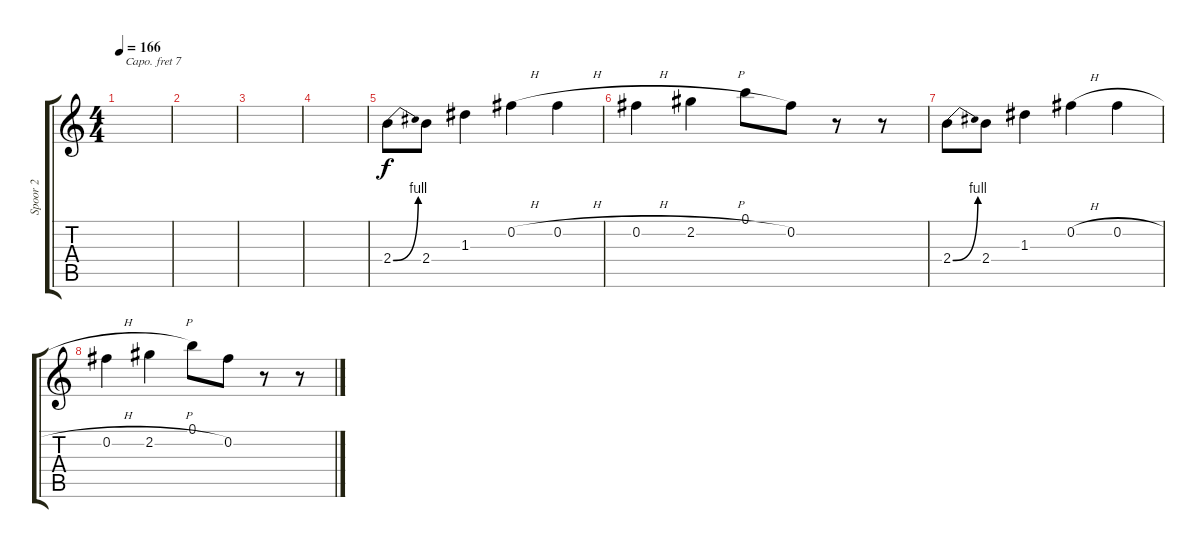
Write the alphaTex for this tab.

\track ("Spoor 2" "Spoor 2") {instrument overdrivenguitar}
\staff {score tabs}
\capo 7
\tuning (E4 B3 G3 D3 A2 E2) {hide}
\ts (4 4)
\tempo 166
\clef g2
\ks c
|
|
|
|
2.4{be (bend 0 0 60 4)}.8 2.4.8 1.3.4 0.2{h}.4 0.2{h}.4 |
0.2{h}.4 2.2{h}.4 0.1.8 0.2.8 r.8 r.8 |
2.4{be (bend 0 0 60 4)}.8 2.4.8 1.3.4 0.2{h}.4 0.2{h}.4 |
0.2{h}.4 2.2{h}.4 0.1.8 0.2.8 r.8 r.8
